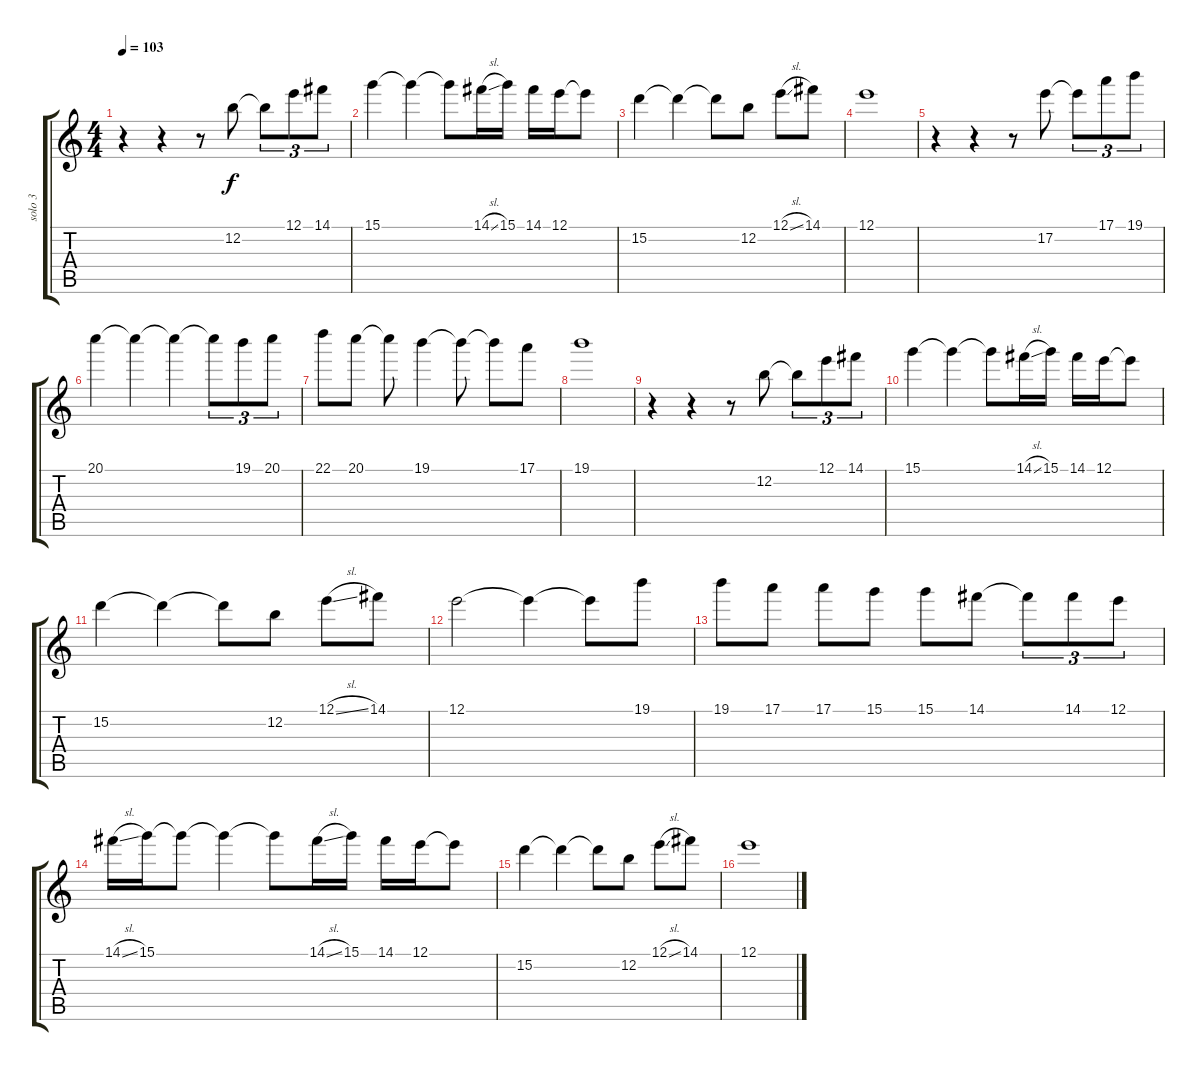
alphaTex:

\track ("solo 3" "solo 3") {instrument acousticguitarsteel}
\staff {score tabs}
\tuning (E4 B3 G3 D3 A2 E2) {hide}
\ts (4 4)
\tempo 103
\clef g2
\ks c
r.4{dy f} r.4 r.8 12.2.8 12.2{t}.8{tu (3 2)} 12.1.8{tu (3 2)} 14.1.8{tu (3 2)} |
15.1.4 15.1{t}.4 15.1{t}.8 14.1{sl}.16 15.1.16 14.1.16 12.1.16 12.1{t}.8 |
15.2.4 15.2{t}.4 15.2{t}.8 12.2.8 12.1{sl}.8 14.1.8 |
12.1.1 |
r.4 r.4 r.8 17.2.8 17.2{t}.8{tu (3 2)} 17.1.8{tu (3 2)} 19.1.8{tu (3 2)} |
20.1.4 20.1{t}.4 20.1{t}.4 20.1{t}.8{tu (3 2)} 19.1.8{tu (3 2)} 20.1.8{tu (3 2)} |
22.1.8 20.1.8 20.1{t}.8 19.1.4 19.1{t}.8 19.1{t}.8 17.1.8 |
19.1.1 |
r.4 r.4 r.8 12.2.8 12.2{t}.8{tu (3 2)} 12.1.8{tu (3 2)} 14.1.8{tu (3 2)} |
15.1.4 15.1{t}.4 15.1{t}.8 14.1{sl}.16 15.1.16 14.1.16 12.1.16 12.1{t}.8 |
15.2.4 15.2{t}.4 15.2{t}.8 12.2.8 12.1{sl}.8 14.1.8 |
12.1.2 12.1{t}.4 12.1{t}.8 19.1.8 |
19.1.8 17.1.8 17.1.8 15.1.8 15.1.8 14.1.8 14.1{t}.8{tu (3 2)} 14.1.8{tu (3 2)} 12.1.8{tu (3 2)} |
14.1{sl}.16 15.1.16 15.1{t}.8 15.1{t}.4 15.1{t}.8 14.1{sl}.16 15.1.16 14.1.16 12.1.16 12.1{t}.8 |
15.2.4 15.2{t}.4 15.2{t}.8 12.2.8 12.1{sl}.8 14.1.8 |
12.1.1
